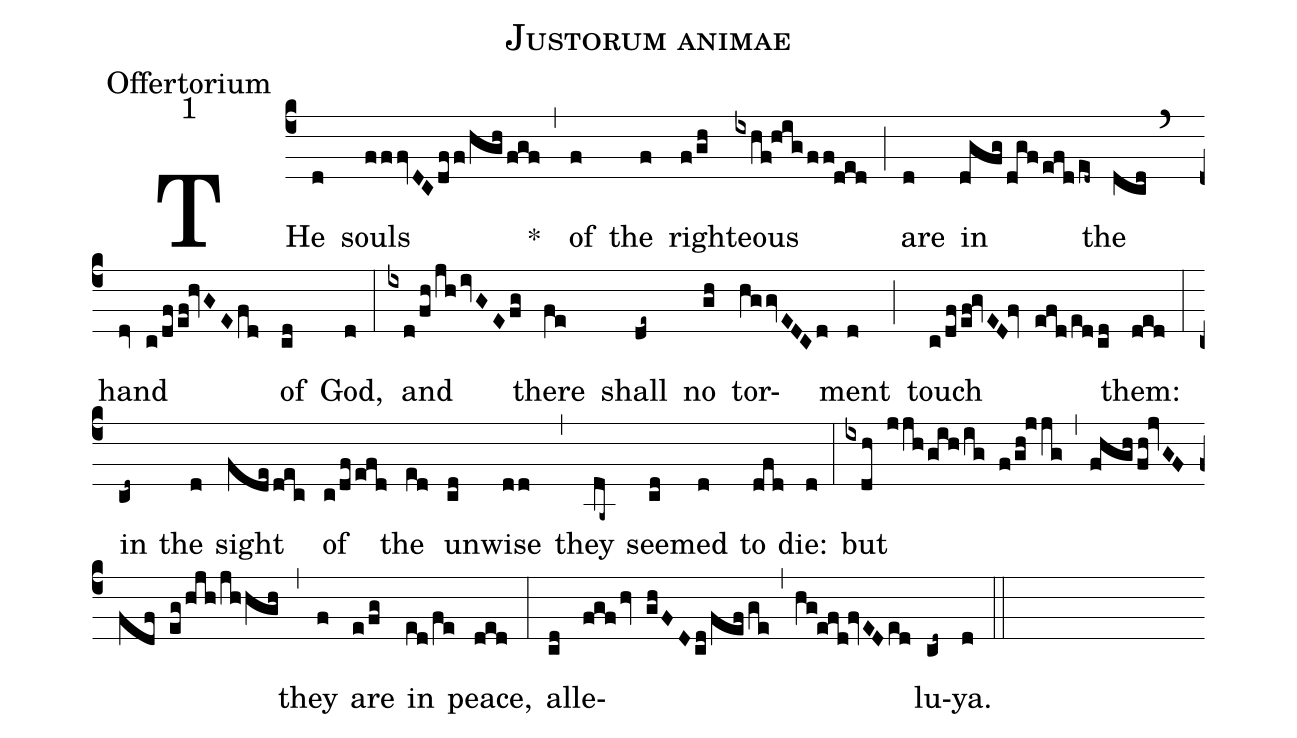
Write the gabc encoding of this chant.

name:Justorum animae;
office-part:Offertorium;
mode:1;
%%
(c4) THe(d) souls(fffvDC/dff/hgh/fgf) *(,) of(f) the(f) righ(f/gh)teous(ixhf!hig/ff!ded) (;) are(d) in(dgfg/dgf/efd/ed~) the(dcd) (`) hand(dv c/df/ef!hvGE/fd) of(cd) God,(d) (:) and(ixd/fh/jh/ivGEfg) there(fe) shall(de~) no(gh) tor(hggvEDCd)ment(d) (;) touch(c/df/ef!gvED!fv efd/ed/cd) them:(ded) (:) in(cd~) the(d) sight(fde/dec) of(c/df/efd) the(ed) un(cd)wise(dd) (,) they(da~) see(cd)med(d) to(dfd) die:(d) (:) but(ixdh jjh/gih/ig f/gh!jjg) (,) (fhgh/fh!jvGFfdf eg/hjh/jhhgh) (,) they(f) are(e/fg) in(ed/fe) peace,(ded) (:) al(cd)le(fgf/hv ghFD/cd/fef/ge,hg!efd!fvEDed)lu(cd~)ya.(d) (::)
